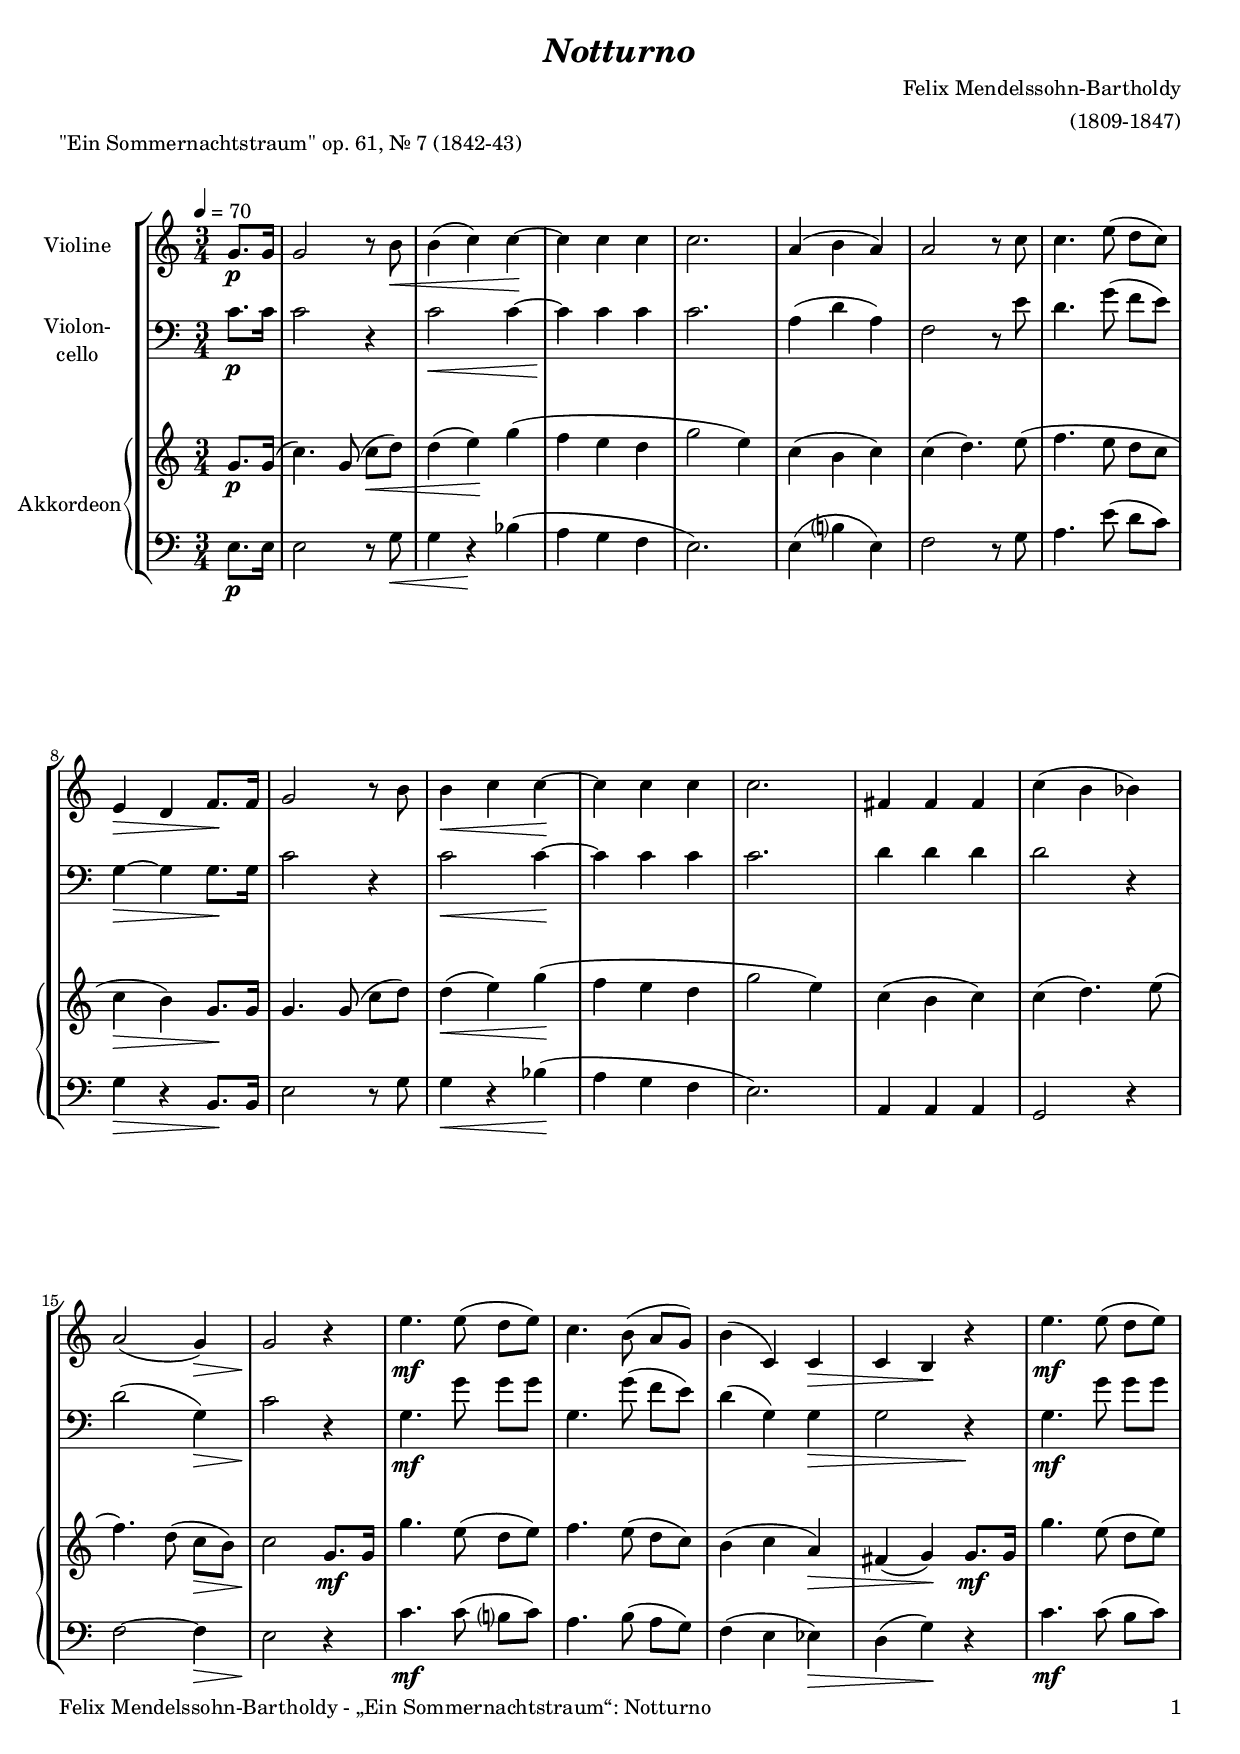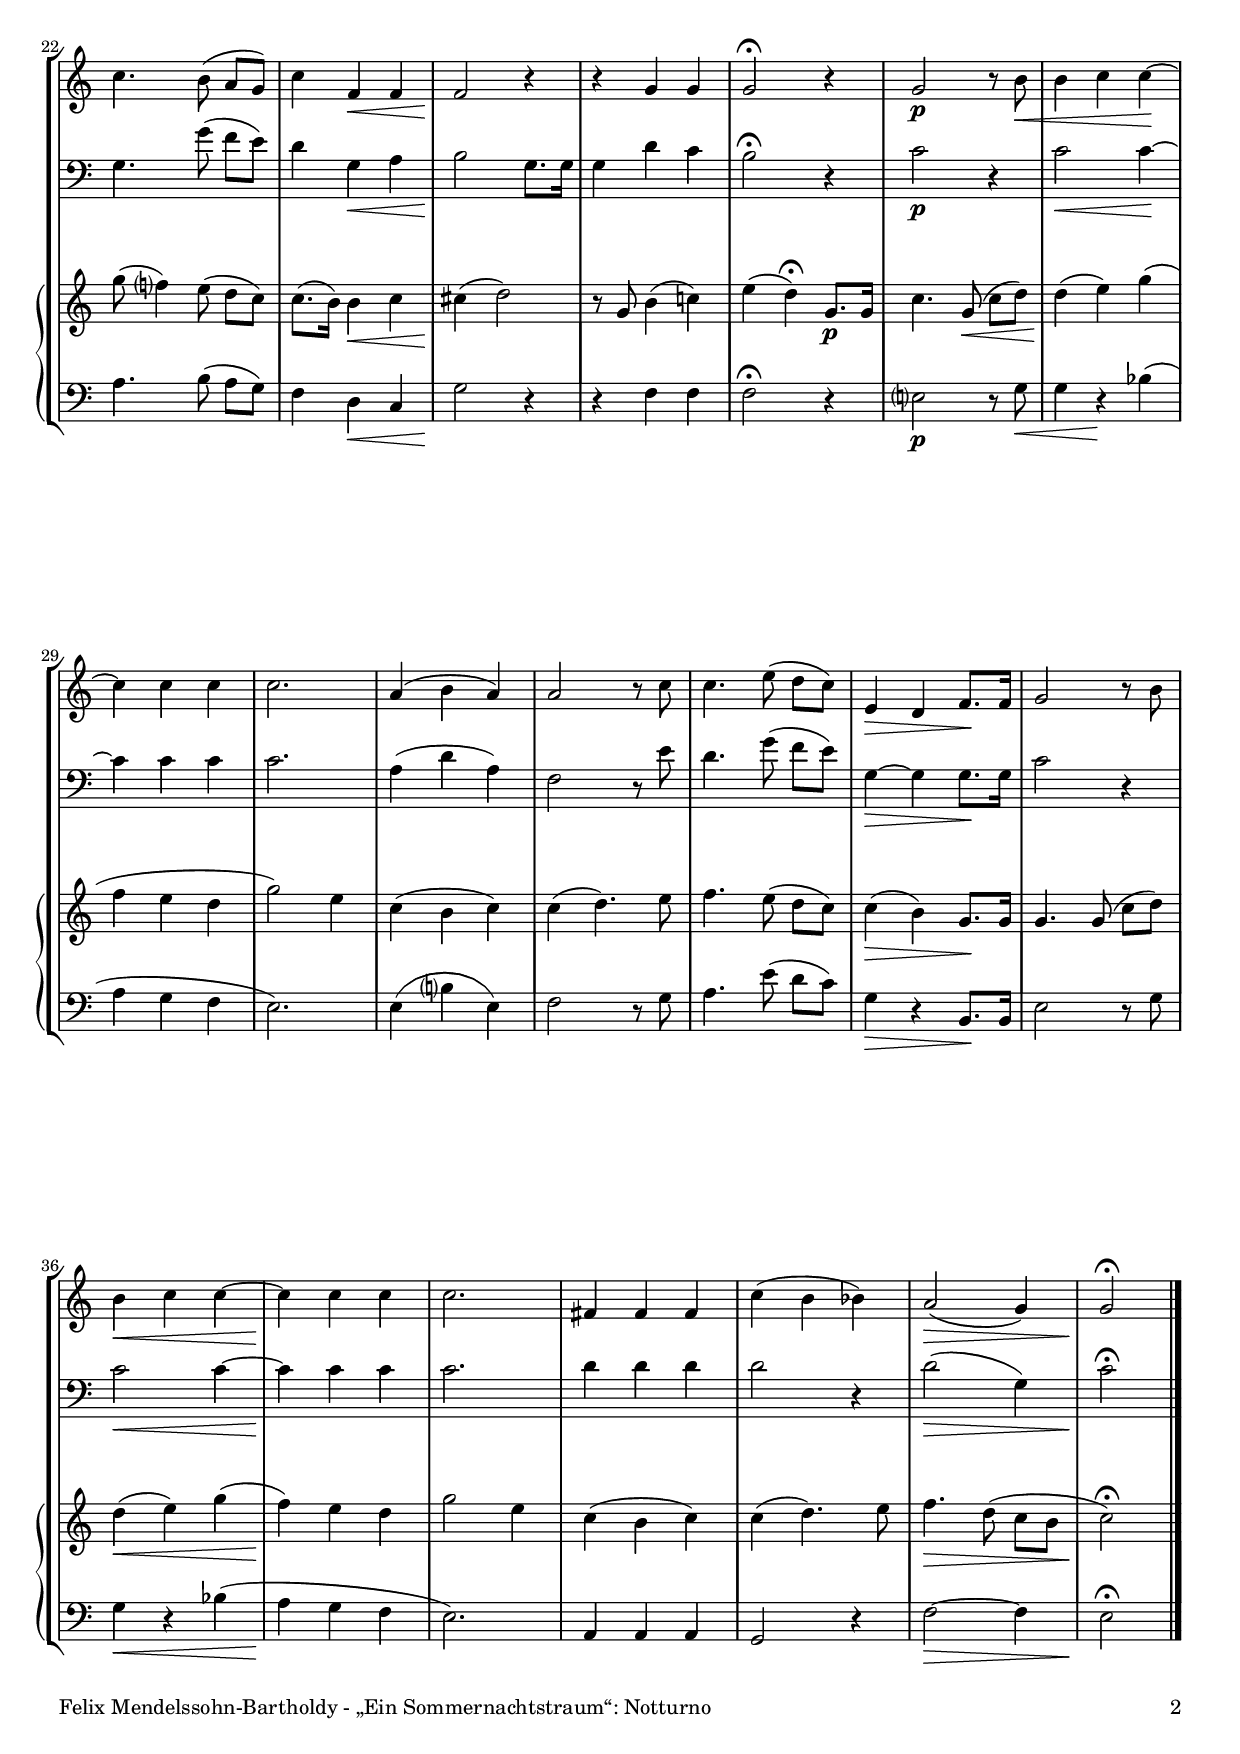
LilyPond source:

\version "2.24.4"
\include "deutsch.ly"

#(set-global-staff-size 18)

\header {
  title       = \markup \bold \italic "Notturno"
  composer    = "Felix Mendelssohn-Bartholdy"
  arranger    = "(1809-1847)"
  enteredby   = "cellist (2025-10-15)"
  piece       = "\"Ein Sommernachtstraum\" op. 61, Nr. 7 (1842-43)"
}

voiceconsts = {
  \key b \major
  \time 3/4
%  \numericTimeSignature
  \compressEmptyMeasures
% Set default beaming for all staves
  \set Timing.beamExceptions = #'()
  \set Timing.baseMoment     = #(ly:make-moment 1 4)
  \set Timing.beatStructure  = #'(1 1 1)
  \tempo 4=70
}

mipz = "pizzicato strings"
mivl = "violin"
miba = "cello"
% mikl = "bright acoustic"
% mikl = "church organ"
mikl = "concertina"

va = \relative c' {
  \voiceconsts

  \partial 4 f8.\p f16
  f2 r8 a\<
  a4( b) b~\!
  b b b
  b2.
  g4( a g)

  g2 r8 b
  b4. d8( c b)
  d,4\> c es8.\! es16
  f2 r8 a
  a4\< b b~\!
  b b b

  b2.

  e,4 e e
  b'( a as)
  g2( f4)\>
  f2\! r4
  d'4.\mf d8( c d)

  b4. a8( g f)
  a4( b,) b\>
  b a\! r
  d'4.\mf d8( c d)
  b4. a8( g f)
  b4 es,\< es

  es2\! r4
  r f f
  f2\fermata r4
  f2\p r8 a\<
  a4 b b~\!
  b b b

  b2.
  g4( a g)
  g2 r8 b
  b4. d8( c b)
  d,4\> c es8.\! es16
  f2 r8 a

  a4\< b b~
  b\! b b
  b2.
  e,4 e e
  b'( a as)
  g2(\> f4)
  \partial 2 f2\fermata\! \bar "|."
}

vb = \relative c' {
  \voiceconsts
  \clef "bass"
  
  \partial 4 b8.\p b16
  b2 r4
  b2\< b4~
  b\! b b
  b2.
  g4( c g)

  es2 r8 d'
  c4. f8( es d)
  f,4~\> f f8.\! f16
  b2 r4
  b2\< b4~\!
  b b b

  b2.
  c4 c c
  c2 r4
  c2( f,4)\>
  b2\! r4
  f4.\mf f'8 f f

  f,4. f'8( es d)
  c4( f,) f\>
  f2 r4\!
  f4.\mf f'8 f f
  f,4. f'8( es d)
  c4 f,\< g

  a2\! f8. f16
  f4 c' b
  a2\fermata r4
  b2\p r4
  b2\< b4~\!
  b b b

  b2.
  g4( c g)
  es2 r8 d'
  c4. f8( es d)
  f,4~\> f f8.\! f16
  b2 r4

  b2\< b4~
  b\! b b
  b2.
  c4 c c
  c2 r4
  c2(\> f,4)
  \partial 2 b2\fermata\! \bar "|."
}

vc = \relative c' {
  \voiceconsts

  \partial 4 f8.\p f16(
  b4.) f8( b\< c)
  c4( d)\! f(
  es d c
  f2 d4)
  b( a b)

  b( c4.) d8(
  es4. d8 c b
  b4\> a) f8.\! f16
  f4. f8( b c)
  c4(\< d) f(\!
  es d c
  f2 d4)
  b( a b)
  b( c4.) d8(
  es4.) c8( b\> a)
  b2\! f8.\mf f16
  f'4. d8( c d)

  es4. d8( c b)
  a4( b g)\>
  e( f)\! f8.\mf f16
  f'4. d8( c d)
  f( es?4) d8( c b)
  b8.( a16) a4\< b

  h(\! c2)
  r8 f, a4( b!)
  d( c)\fermata f,8.\p f16
  b4. f8(\< b c)
  c4(\! d) f(
  es d c

  f2) d4
  b( a b)
  b( c4.) d8
  es4. d8( c b)
  b4(\> a) f8.\! f16
  f4. f8( b c)

  c4(\< d) f(
  es)\! d c
  f2 d4
  b( a b)
  b( c4.) d8
  es4.\> c8( b a
  \partial 2 b2)\fermata\! \bar "|."
}

vd = \relative c {
  \voiceconsts
  \clef "bass"
  
  \partial 4 d8.\p d16
  d2 r8 f\<
  f4 r\! as(
  g f es
  d2.)
  d4( a'? d,)

  es2 r8 f
  g4. d'8( c b)
  f4\> r a,8.\! a16
  d2 r8 f
  f4\< r as(\!
  g f es

  d2.)
  g,4 g g
  f2 r4
  es'2~ es4\>
  d2\! r4
  b'4.\mf b8( a? b)
  

  g4. a8( g f)
  es4( d des)\>
  c( f)\! r4
  b4.\mf b8( a b)
  g4. a8( g f)
  es4 c\< b

  f'2\! r4
  r es es
  es2\fermata r4
  d?2\p r8 f\<
  f4 r\! as(
  g f es

  d2.)
  d4( a'? d,)
  es2 r8 f
  g4. d'8( c b)
  f4\> r a,8.\! a16
  d2 r8 f

  f4\< r as(
  g\! f es
  d2.)
  g,4 g g
  f2 r4
  es'2~\> es4
  \partial 2 d2\fermata\! \bar "|."
}


music = \new StaffGroup <<
  \new Staff {
    \set Staff.midiInstrument = \mivl
    \set Staff.instrumentName = \markup \center-column { "Violine" }
    \transpose b c' { \va }
  }

  \new Staff {
    \set Staff.midiInstrument = \miba
    \set Staff.instrumentName = \markup \center-column { "Violon-" "cello" }
    \transpose b c' { \vb }
  }

  \new PianoStaff <<
    \set PianoStaff.midiInstrument = \mikl
    \set PianoStaff.instrumentName = \markup \center-column { "Akkordeon" }
    <<
      \new Staff {
	\transpose b c' { \vc }
      }
      
      %    \new Dynamics \vdy
      
      \new Staff {
	\transpose b c' { \vd }
      }
    >>  
  >>
>>

\book {
  \paper {
    print-page-number = ##t
    print-first-page-number = ##t
    ragged-last-bottom = ##f
    oddHeaderMarkup = \markup \null
    evenHeaderMarkup = \markup \null
    oddFooterMarkup = \markup {
      \fill-line {
        \if \should-print-page-number
        "Felix Mendelssohn-Bartholdy - „Ein Sommernachtstraum“: Notturno" \fromproperty #'page:page-number-string
      }
    }
    evenFooterMarkup = \oddFooterMarkup
  } \score {
    \music
    \layout {}
  }

  \score {
    \unfoldRepeats \music

    \midi {
      \context {
        \Score
      }
    }
  }
}
